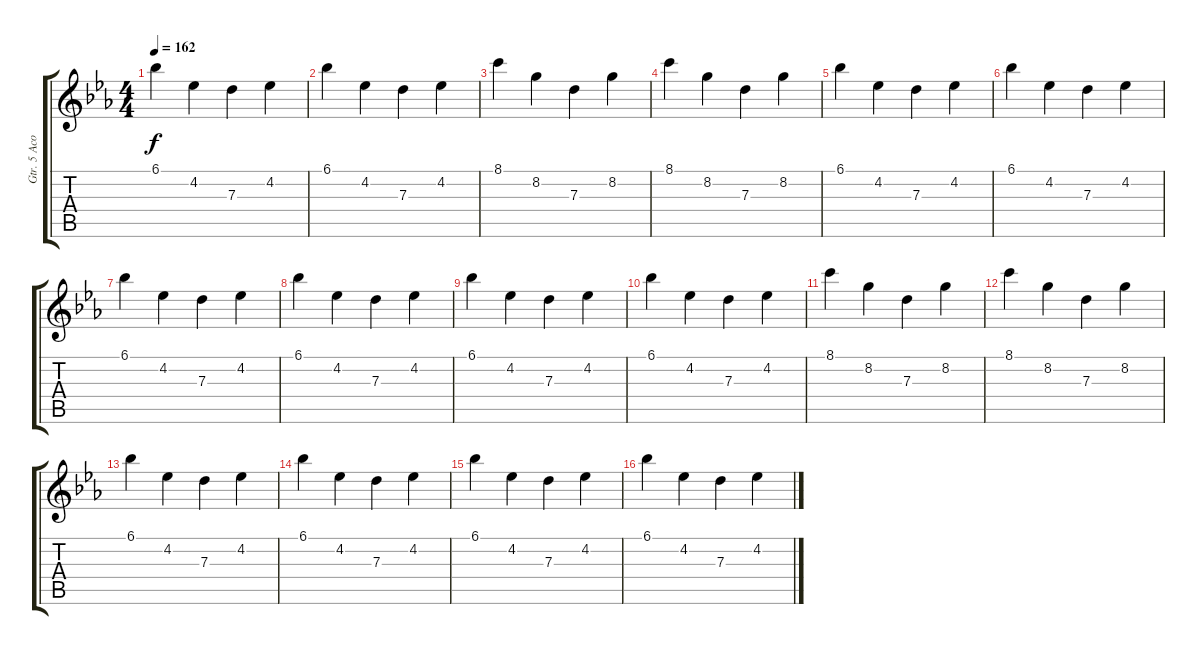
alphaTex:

\track ("Gtr. 5 Acoustic" "Gtr. 5 Aco") {instrument acousticguitarsteel}
\staff {score tabs}
\tuning (E4 B3 G3 D3 A2 D2) {hide}
\ts (4 4)
\tempo 162
\clef g2
\ks eb
6.1.4{dy f} 4.2.4 7.3.4 4.2.4 |
6.1.4 4.2.4 7.3.4 4.2.4 |
8.1.4 8.2.4 7.3.4 8.2.4 |
8.1.4 8.2.4 7.3.4 8.2.4 |
6.1.4 4.2.4 7.3.4 4.2.4 |
6.1.4 4.2.4 7.3.4 4.2.4 |
6.1.4 4.2.4 7.3.4 4.2.4 |
6.1.4 4.2.4 7.3.4 4.2.4 |
6.1.4 4.2.4 7.3.4 4.2.4 |
6.1.4 4.2.4 7.3.4 4.2.4 |
8.1.4 8.2.4 7.3.4 8.2.4 |
8.1.4 8.2.4 7.3.4 8.2.4 |
6.1.4 4.2.4 7.3.4 4.2.4 |
6.1.4 4.2.4 7.3.4 4.2.4 |
6.1.4 4.2.4 7.3.4 4.2.4 |
6.1.4 4.2.4 7.3.4 4.2.4
